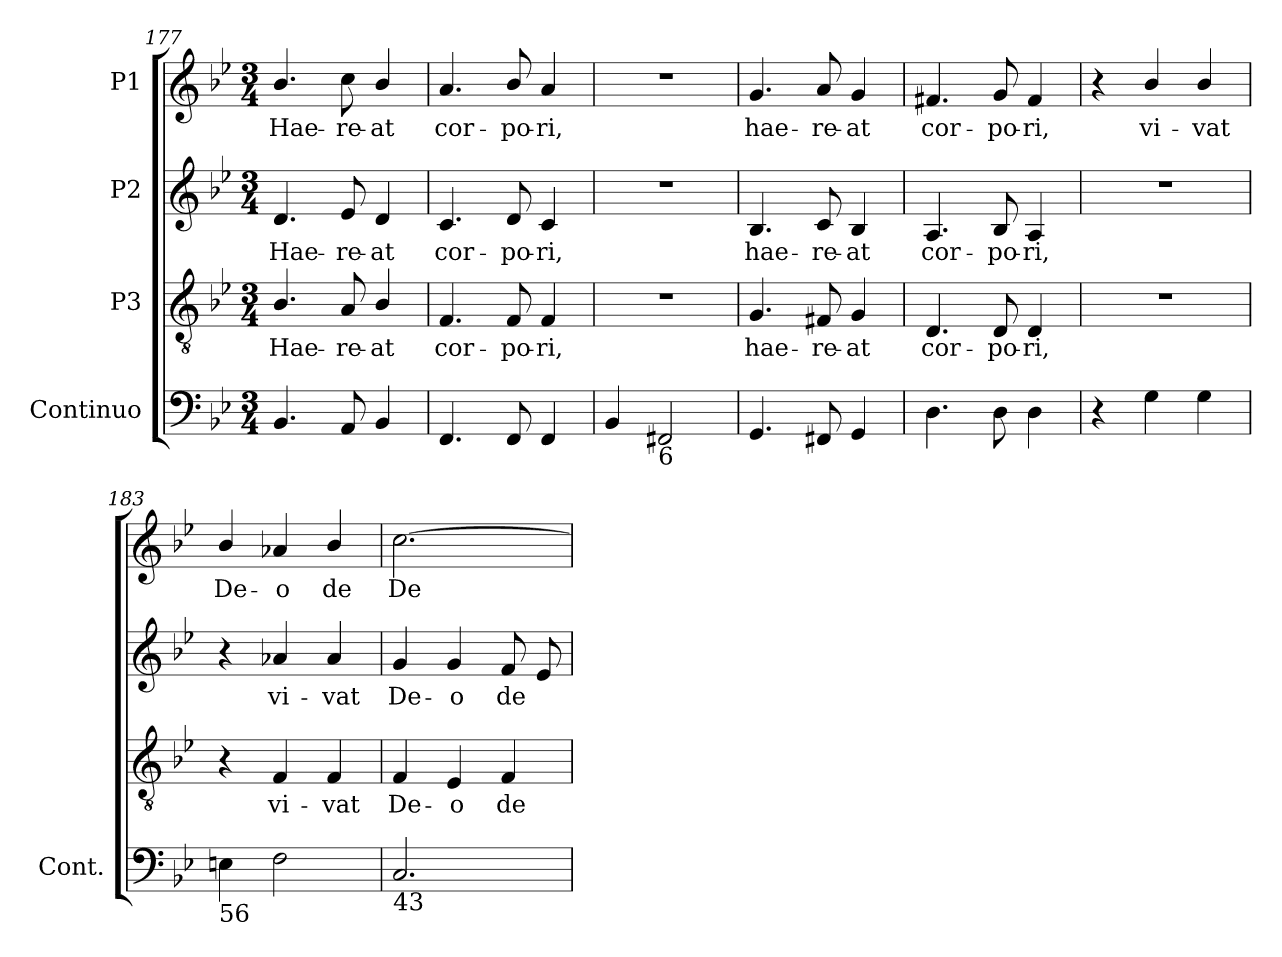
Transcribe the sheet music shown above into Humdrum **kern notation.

**kern	**kern	**text	**kern	**text	**kern	**text
*part4	*part3	*part3	*part2	*part2	*part1	*part1
*staff4	*staff3	*staff3	*staff2	*staff2	*staff1	*staff1
*I"Continuo	*I"P3	*	*I"P2	*	*I"P1	*
*I'Cont.	*	*	*	*	*	*
!!LO:LB:g=z
*clefF4	*clefGv2	*	*clefG2	*	*clefG2	*
*	*ITrd7c12	*	*	*	*	*
*k[b-e-]	*k[b-e-]	*	*k[b-e-]	*	*k[b-e-]	*
*B-:	*B-:	*	*B-:	*	*B-:	*
*M3/4	*M3/4	*	*M3/4	*	*M3/4	*
=177	=177	=177	=177	=177	=177	=177
!	!	!LO:LY:b:color=#000000	!	!	!	!
!	!	!	!	!LO:LY:b:color=#000000	!	!
!	!	!	!	!	!	!LO:LY:b:color=#000000
4.BB-i/	4.BB-i/	Hae-	4.di/	Hae-	4.b-i/	Hae-
!	!	!LO:LY:b:color=#000000	!	!	!	!
!	!	!	!	!LO:LY:b:color=#000000	!	!
!	!	!	!	!	!	!LO:LY:b:color=#000000
8AAi/	8AAi/	-re-	8e-i/	-re-	8cci\	-re-
!	!	!LO:LY:b:color=#000000	!	!	!	!
!	!	!	!	!LO:LY:b:color=#000000	!	!
!	!	!	!	!	!	!LO:LY:b:color=#000000
4BB-i/	4BB-i/	-at	4di/	-at	4b-i/	-at
=178	=178	=178	=178	=178	=178	=178
!	!	!LO:LY:b:color=#000000	!	!	!	!
!	!	!	!	!LO:LY:b:color=#000000	!	!
!	!	!	!	!	!	!LO:LY:b:color=#000000
4.FFi/	4.FFi/	cor-	4.ci/	cor-	4.ai/	cor-
!	!	!LO:LY:b:color=#000000	!	!	!	!
!	!	!	!	!LO:LY:b:color=#000000	!	!
!	!	!	!	!	!	!LO:LY:b:color=#000000
8FFi/	8FFi/	-po-	8di/	-po-	8b-i/	-po-
!	!	!LO:LY:b:color=#000000	!	!	!	!
!	!	!	!	!LO:LY:b:color=#000000	!	!
!	!	!	!	!	!	!LO:LY:b:color=#000000
4FFi/	4FFi/	-ri,	4ci/	-ri,	4ai/	-ri,
=179	=179	=179	=179	=179	=179	=179
!	!LO:N:vis=1	!	!LO:N:vis=1	!	!LO:N:vis=1	!
4BB-i/	2.r	.	2.r	.	2.r	.
!LO:TX:b:t=6	!	!	!	!	!	!
2FF#Xi/	.	.	.	.	.	.
=180	=180	=180	=180	=180	=180	=180
!	!	!LO:LY:b:color=#000000	!	!	!	!
!	!	!	!	!LO:LY:b:color=#000000	!	!
!	!	!	!	!	!	!LO:LY:b:color=#000000
4.GGi/	4.GGi/	hae-	4.B-i/	hae-	4.gi/	hae-
!	!	!LO:LY:b:color=#000000	!	!	!	!
!	!	!	!	!LO:LY:b:color=#000000	!	!
!	!	!	!	!	!	!LO:LY:b:color=#000000
8FF#Xi/	8FF#Xi/	-re-	8ci/	-re-	8ai/	-re-
!	!	!LO:LY:b:color=#000000	!	!	!	!
!	!	!	!	!LO:LY:b:color=#000000	!	!
!	!	!	!	!	!	!LO:LY:b:color=#000000
4GGi/	4GGi/	-at	4B-i/	-at	4gi/	-at
=181	=181	=181	=181	=181	=181	=181
!	!	!LO:LY:b:color=#000000	!	!	!	!
!	!	!	!	!LO:LY:b:color=#000000	!	!
!	!	!	!	!	!	!LO:LY:b:color=#000000
4.Di\	4.DDi/	cor-	4.Ai/	cor-	4.f#Xi/	cor-
!	!	!LO:LY:b:color=#000000	!	!	!	!
!	!	!	!	!LO:LY:b:color=#000000	!	!
!	!	!	!	!	!	!LO:LY:b:color=#000000
8Di\	8DDi/	-po-	8B-i/	-po-	8gi/	-po-
!	!	!LO:LY:b:color=#000000	!	!	!	!
!	!	!	!	!LO:LY:b:color=#000000	!	!
!	!	!	!	!	!	!LO:LY:b:color=#000000
4Di\	4DDi/	-ri,	4Ai/	-ri,	4f#i/	-ri,
=182	=182	=182	=182	=182	=182	=182
!	!LO:N:vis=1	!	!LO:N:vis=1	!	!	!
4r	2.r	.	2.r	.	4r	.
!	!	!	!	!	!	!LO:LY:b:color=#000000
4Gi\	.	.	.	.	4b-i/	vi-
!	!	!	!	!	!	!LO:LY:b:color=#000000
4Gi\	.	.	.	.	4b-i/	-vat
!!LO:LB:g=z
=183	=183	=183	=183	=183	=183	=183
!LO:TX:b:t=56	!	!	!	!	!	!
!	!	!	!	!	!	!LO:LY:b:color=#000000
4Eni\	4r	.	4r	.	4b-i/	De-
!	!	!LO:LY:b:color=#000000	!	!	!	!
!	!	!	!	!LO:LY:b:color=#000000	!	!
!	!	!	!	!	!	!LO:LY:b:color=#000000
2Fi\	4FFi/	vi-	4a-Xi/	vi-	4a-Xi/	-o
!	!	!LO:LY:b:color=#000000	!	!	!	!
!	!	!	!	!LO:LY:b:color=#000000	!	!
!	!	!	!	!	!	!LO:LY:b:color=#000000
.	4FFi/	-vat	4a-i/	-vat	4b-i/	de
=184	=184	=184	=184	=184	=184	=184
!	!	!LO:LY:b:color=#000000	!	!	!	!
!	!	!	!	!LO:LY:b:color=#000000	!	!
!LO:TX:b:t=43	!	!	!	!	!	!
!	!	!	!	!	!	!LO:LY:b:color=#000000
2.Ci/	4FFi/	De-	4gi/	De-	[2.cci\	De-
!	!	!LO:LY:b:color=#000000	!	!	!	!
!	!	!	!	!LO:LY:b:color=#000000	!	!
.	4EE-i/	-o	4gi/	-o	.	.
!	!	!LO:LY:b:color=#000000	!	!	!	!
!	!	!	!	!LO:LY:b:color=#000000	!	!
.	4FFi/	de	8fi/	de	.	.
.	.	.	8e-i/	.	.	.
=	=	=	=	=	=	=
*-	*-	*-	*-	*-	*-	*-
